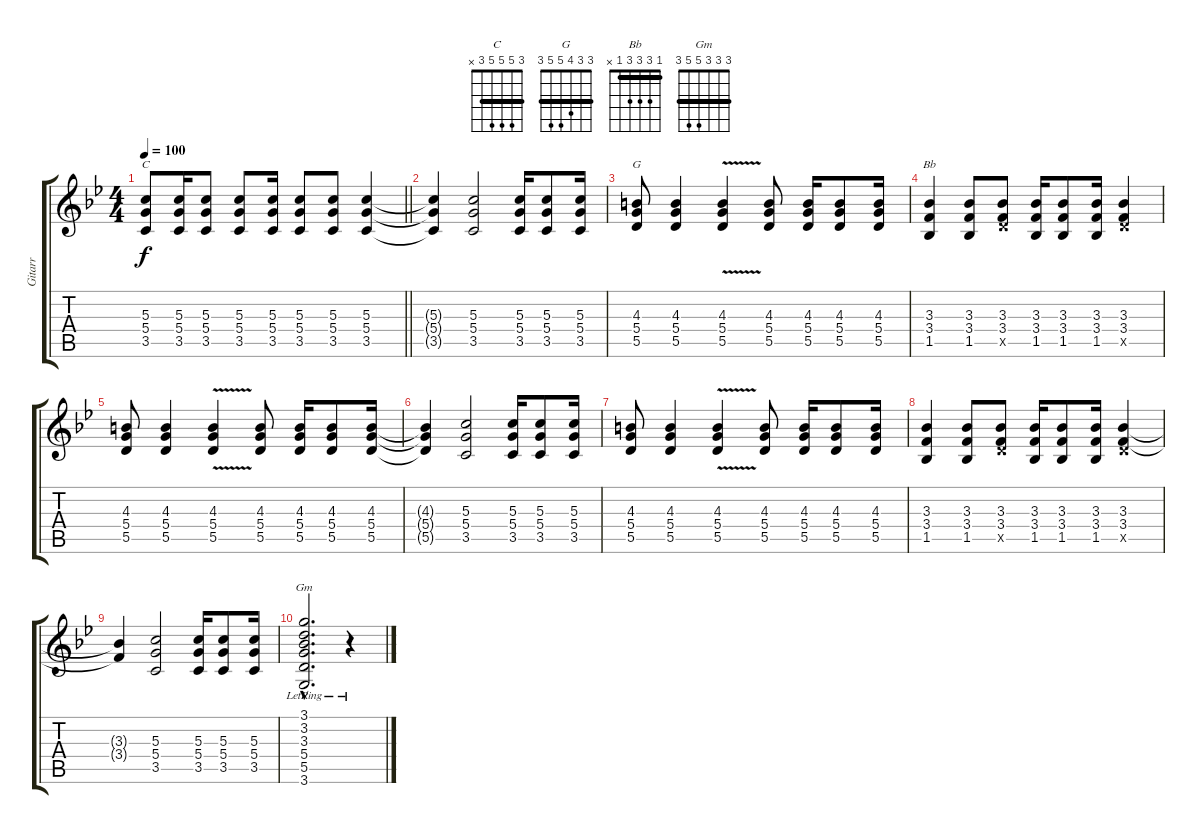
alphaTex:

\track ("Gitarr" "Gitarr") {instrument electricguitarmuted}
\staff {score tabs}
\tuning (E4 B3 G3 D3 A2 E2) {hide}
\chord ("C" 3 5 5 5 3 x) {barre 3}
\chord ("G" 3 3 4 5 5 3) {barre 3}
\chord ("Bb" 1 3 3 3 1 x) {barre 1}
\chord ("Gm" 3 3 3 5 5 3) {barre 3}
\ts (4 4)
\tempo 100
\clef g2
\barLineRight lightlight
\ks bb
(5.3 5.4 3.5).8{ch "C" dy f} (5.3 5.4 3.5).16 (5.3 5.4 3.5).8 (5.3 5.4 3.5).8 (5.3 5.4 3.5).16 (5.3 5.4 3.5).8 (5.3 5.4 3.5).8 (5.3 5.4 3.5).4 |
(5.3{t} 5.4{t} 3.5{t}).4 (5.3 5.4 3.5).2{instrument overdrivenguitar} (5.3 5.4 3.5).16 (5.3 5.4 3.5).8 (5.3 5.4 3.5).16 |
(4.3 5.4 5.5).8{ch "G"} (4.3 5.4 5.5).4 (4.3{v} 5.4 5.5).4 (4.3 5.4 5.5).8 (4.3 5.4 5.5).16 (4.3 5.4 5.5).8 (4.3 5.4 5.5).16 |
(3.3 3.4 1.5).4{ch "Bb"} (3.3 3.4 1.5).8 (3.3 3.4 5.5{x}).8 (3.3 3.4 1.5).16 (3.3 3.4 1.5).8 (3.3 3.4 1.5).16 (3.3 3.4 5.5{x}).4 |
(4.3 5.4 5.5).8 (4.3 5.4 5.5).4 (4.3{v} 5.4 5.5).4 (4.3 5.4 5.5).8 (4.3 5.4 5.5).16 (4.3 5.4 5.5).8 (4.3 5.4 5.5).16 |
(4.3{t} 5.4{t} 5.5{t}).4 (5.3 5.4 3.5).2 (5.3 5.4 3.5).16 (5.3 5.4 3.5).8 (5.3 5.4 3.5).16 |
(4.3 5.4 5.5).8 (4.3 5.4 5.5).4 (4.3{v} 5.4 5.5).4 (4.3 5.4 5.5).8 (4.3 5.4 5.5).16 (4.3 5.4 5.5).8 (4.3 5.4 5.5).16 |
(3.3 3.4 1.5).4 (3.3 3.4 1.5).8 (3.3 3.4 5.5{x}).8 (3.3 3.4 1.5).16 (3.3 3.4 1.5).8 (3.3 3.4 1.5).16 (3.3 3.4 5.5{x}).4 |
(3.3{t} 3.4{t}).4 (5.3 5.4 3.5).2 (5.3 5.4 3.5).16 (5.3 5.4 3.5).8 (5.3 5.4 3.5).16 |
(3.1{hac lr} 3.2{hac lr} 3.3{hac lr} 5.4{hac lr} 5.5{hac lr} 3.6{hac lr}).2{d ch "Gm"} r.4
